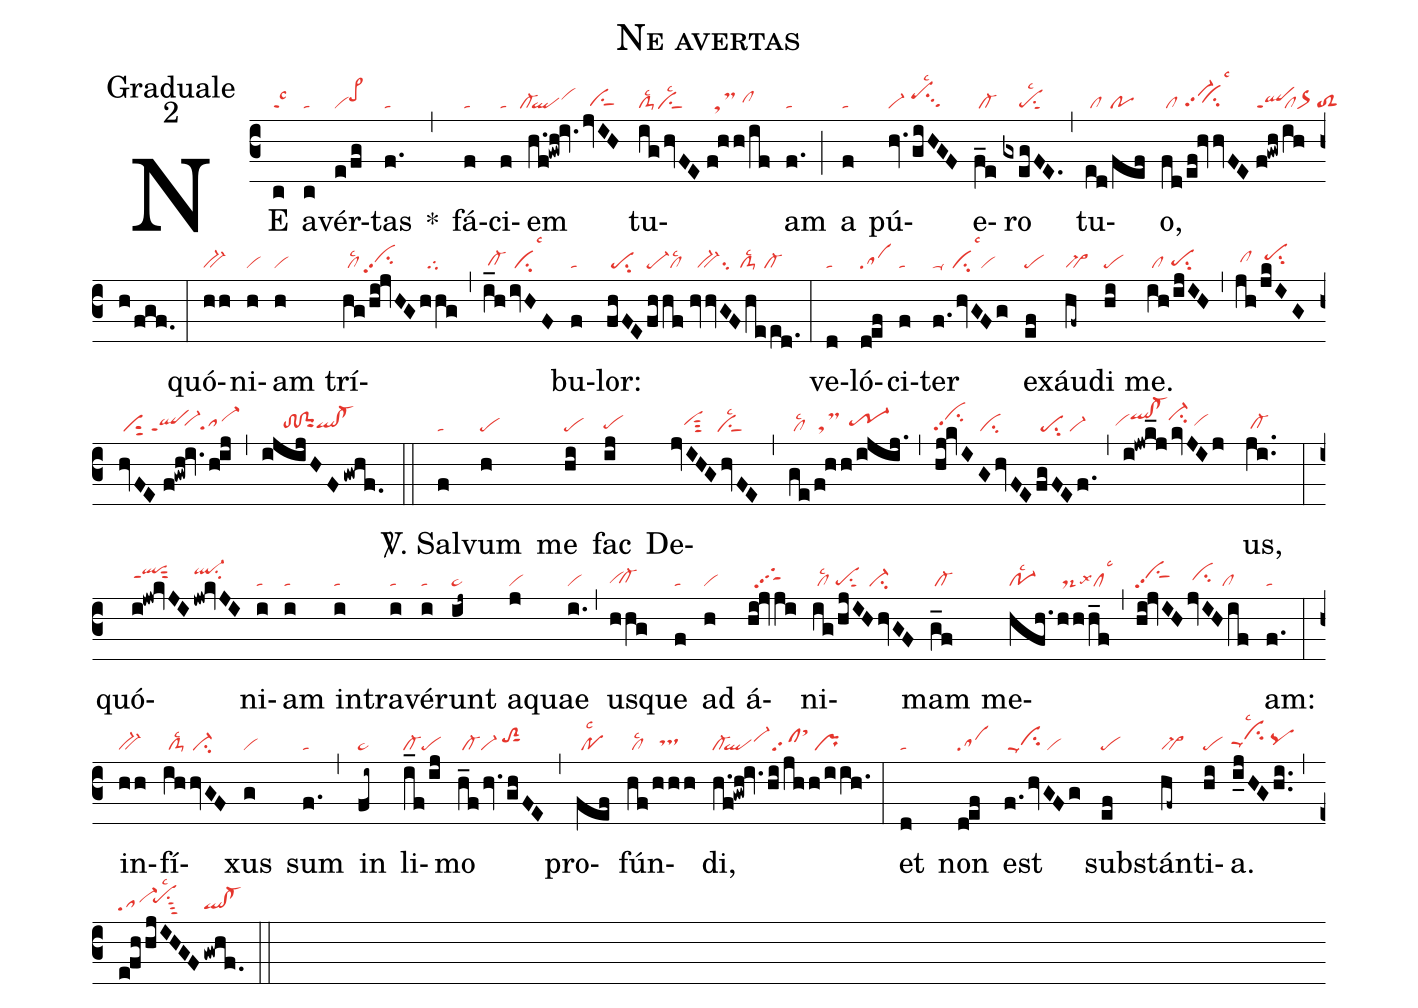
name:Ne avertas;
office-part:Graduale;
mode:2;
nabc-lines:1;
%%
(c3) NE(c|talsc3) a(c|ta)vér(e/fg|vipe>hi)tas(f.|ta) *(,)
fá(f|ta)ci(f|ta)em(h.f!gwh!iv.|``cl-``qlvihi|/jvIH|//ciShg) tu(ig/hvFE|clS-lsc2ciSlsc2|//f!hh/if|//tsMhe/clhh)am(f.|ta) (;)
a(f|ta) pú(hv.giHGF|vi-/pehisu3lsc2)e(f_e|/cl-)ro(gxegFE.|////pesu1sut1lsc2) (,)
tu(ed/fef|/cl//po)o,(fd/ef!hvvFE|/cl//vi-hgpp2```cihhlsc3|//f!gwh/ihh/fgf.|qlppt1```clor>/toS2) (:)
quó(hh|bv-)ni(h|vi)am(h|vi)
trí(hg/hi!jvHG|/cllsc2/vihhpp2su2|/hhg|//tg)(,)(i_h/ivHF|/cl-hg//cilsc3)bu(f|ta)lor:(fhFE|/pesu2|/fhhf|pe-cllsc2|//hvvGF/heed.|//bv-su2//clS-lsc2/cl-) (:)
ve(d|ta)ló(d!ef|sa)ci(f|ta)ter(f.hvGFg|ta-//cilsc3vi)
ex(ef|pe)áu(hf~|bv>)di(hi|pe) me.(ih/ijIH|/cl//pehgsu2) (,) (jh/jkIG|/clhh///pehisu2|hvFE|/ciS1|//f!gwh!iv.h!ij|```qlppt1``vi-hhsa-hg) (,) (ijijHFgwhf.|/////tohg!ciGhgqlhg!cl-hg) (::)

<sp>V/</sp>. Sal(f|ta)vum(h|pe) me(hi|pe) fac(ij|pehg)
De(jvIHGhvFE|///vihhsut3///ciSlsc2)(,)(ge/f!hh/ijij.|/cllsc2///tsM//tr-1hh)(,)(hj!kvIGhvFE|vihjpp2su2///ci|fgFEf.|/pesu2/vi-)(,)(i!jwk_jkvJIj|``vihhqlhj!cl-hjci-hj/vihh)us,(ji..|/cl-hg) (:)
quó(i!jw!kvJI|qlhjppt1sut2|jw!kvJI|ql-hjsu2)ni(i|ta)am(i|ta) in(i|ta)tra(i|ta)vé(i|ta)runt(ij~|pe~)
a(j|vi)quae(i.|vi) (,) us(hhg|vihg`cl-hg)que(f|ta) ad(h|vi) á(hi!jvji|//tgShipp2)ni(ig/hjIHhvGF|/cllsc2/pesu1sut1//ci-)mam(g_f|/cl-)
me(hfh.|po-1lsc2|hhh_f|/ds-lsx3cllsc3)(,)(hi!jvIH|vihipp2su1sut1|jvIHif|/cihh//cl)am:(f.|ta) (:)
in(hh|bv-)fí(ihhvGF|/clS-lsc2/ci-)xus(g|vi) sum(f.|ta) (,)
in(fi~|pe~) li(i_f/ij|cl-pe)mo(h_f/hv.ghFE|/cl-vi-/toS2hisut1) (,)
pro(fef|/polsc2)fún(hf/hhh|/cllsc2////tshh)di,(h.f!gwh!iv.|cl-``qlvi-hi|hi/jhh/iih.|/clpp2sthl/pr) (:)
et(d|ta) non(d!ef|sa) est(f.hvGFg|/cippu1/vi)
sub(ef|pe)stán(hf~|bv>)ti(hi|pe)a.(i_jHGhi..|cihhppu1lsc2/pqhh) (,) (e!fhhjIHGF|sa-``pehhsu1sut3lsc2|gwhf.|ql!cl-) (::)
